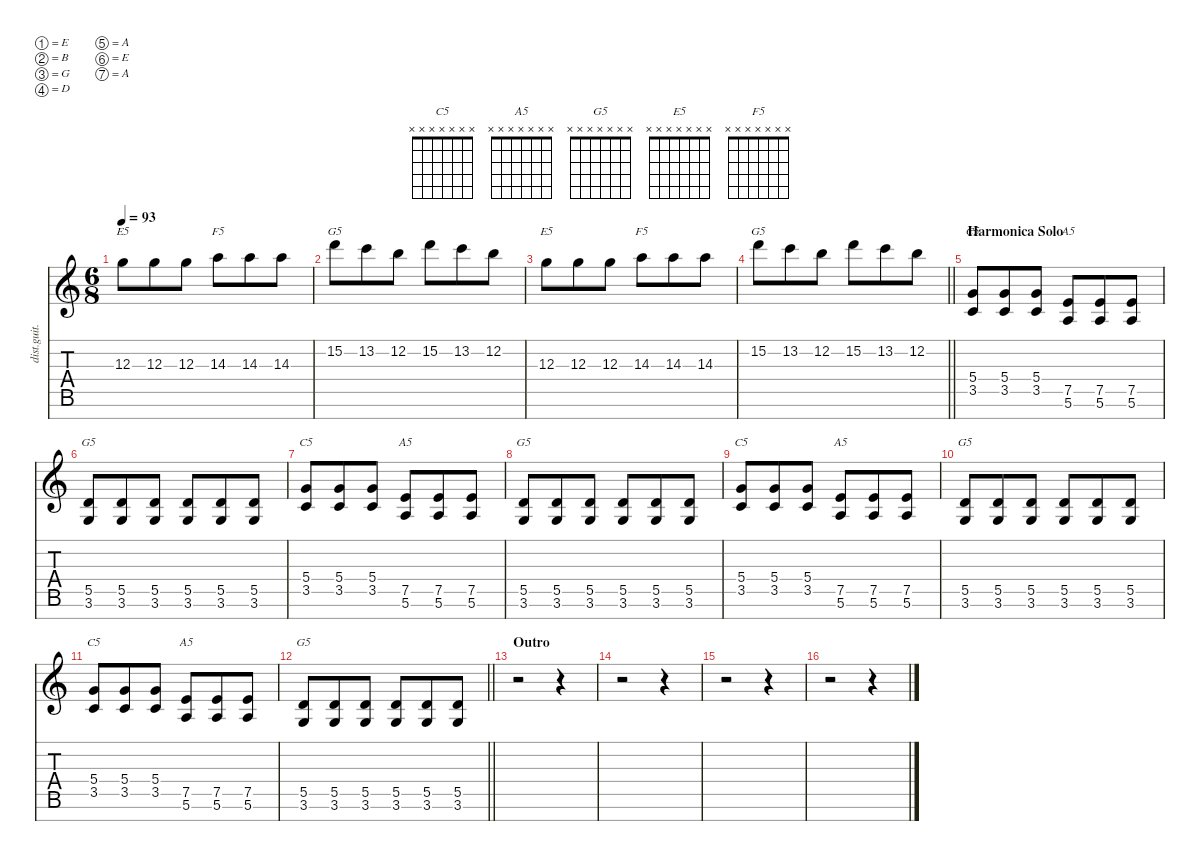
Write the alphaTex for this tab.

\defaultSystemsLayout 4
\hideDynamics
\bracketExtendMode nobrackets
\otherSystemsTrackNameOrientation horizontal
\track ("Guitar 4" "dist.guit.") {instrument distortionguitar}
\staff {score tabs}
\tuning (E4 B3 G3 D3 A2 E2 A1)
\chord ("C5" x x x x x x x)
\chord ("A5" x x x x x x x)
\chord ("G5" x x x x x x x)
\chord ("E5" x x x x x x x)
\chord ("F5" x x x x x x x)
\ts (6 8)
\tempo 93
\clef g2
\ks c
12.3.8{ch "E5" dy f beam Down} 12.3.8{beam Down} 12.3.8{beam Down} 14.3.8{ch "F5" beam Down} 14.3.8{beam Down} 14.3.8{beam Down} |
15.2.8{ch "G5" beam Down} 13.2.8{beam Down} 12.2.8{beam Down} 15.2.8{beam Down} 13.2.8{beam Down} 12.2.8{beam Down} |
12.3.8{ch "E5" beam Down} 12.3.8{beam Down} 12.3.8{beam Down} 14.3.8{ch "F5" beam Down} 14.3.8{beam Down} 14.3.8{beam Down} |
\barLineRight lightlight
15.2.8{ch "G5" beam Down} 13.2.8{beam Down} 12.2.8{beam Down} 15.2.8{beam Down} 13.2.8{beam Down} 12.2.8{beam Down} |
\section ("" "Harmonica Solo")
(5.4 3.5).8{ch "C5" beam Up} (5.4 3.5).8{beam Up} (5.4 3.5).8{beam Up} (7.5 5.6).8{ch "A5" beam Up} (7.5 5.6).8{beam Up} (7.5 5.6).8{beam Up} |
(5.5 3.6).8{ch "G5" beam Up} (5.5 3.6).8{beam Up} (5.5 3.6).8{beam Up} (5.5 3.6).8{beam Up} (5.5 3.6).8{beam Up} (5.5 3.6).8{beam Up} |
(5.4 3.5).8{ch "C5" beam Up} (5.4 3.5).8{beam Up} (5.4 3.5).8{beam Up} (7.5 5.6).8{ch "A5" beam Up} (7.5 5.6).8{beam Up} (7.5 5.6).8{beam Up} |
(5.5 3.6).8{ch "G5" beam Up} (5.5 3.6).8{beam Up} (5.5 3.6).8{beam Up} (5.5 3.6).8{beam Up} (5.5 3.6).8{beam Up} (5.5 3.6).8{beam Up} |
(5.4 3.5).8{ch "C5" beam Up} (5.4 3.5).8{beam Up} (5.4 3.5).8{beam Up} (7.5 5.6).8{ch "A5" beam Up} (7.5 5.6).8{beam Up} (7.5 5.6).8{beam Up} |
(5.5 3.6).8{ch "G5" beam Up} (5.5 3.6).8{beam Up} (5.5 3.6).8{beam Up} (5.5 3.6).8{beam Up} (5.5 3.6).8{beam Up} (5.5 3.6).8{beam Up} |
(5.4 3.5).8{ch "C5" beam Up} (5.4 3.5).8{beam Up} (5.4 3.5).8{beam Up} (7.5 5.6).8{ch "A5" beam Up} (7.5 5.6).8{beam Up} (7.5 5.6).8{beam Up} |
\barLineRight lightlight
(5.5 3.6).8{ch "G5" beam Up} (5.5 3.6).8{beam Up} (5.5 3.6).8{beam Up} (5.5 3.6).8{beam Up} (5.5 3.6).8{beam Up} (5.5 3.6).8{beam Up} |
\section ("" "Outro")
r.2{beam Down} r.4{beam Down} |
r.2{beam Down} r.4{beam Down} |
r.2{beam Down} r.4{beam Down} |
r.2{beam Down} r.4{beam Down}
